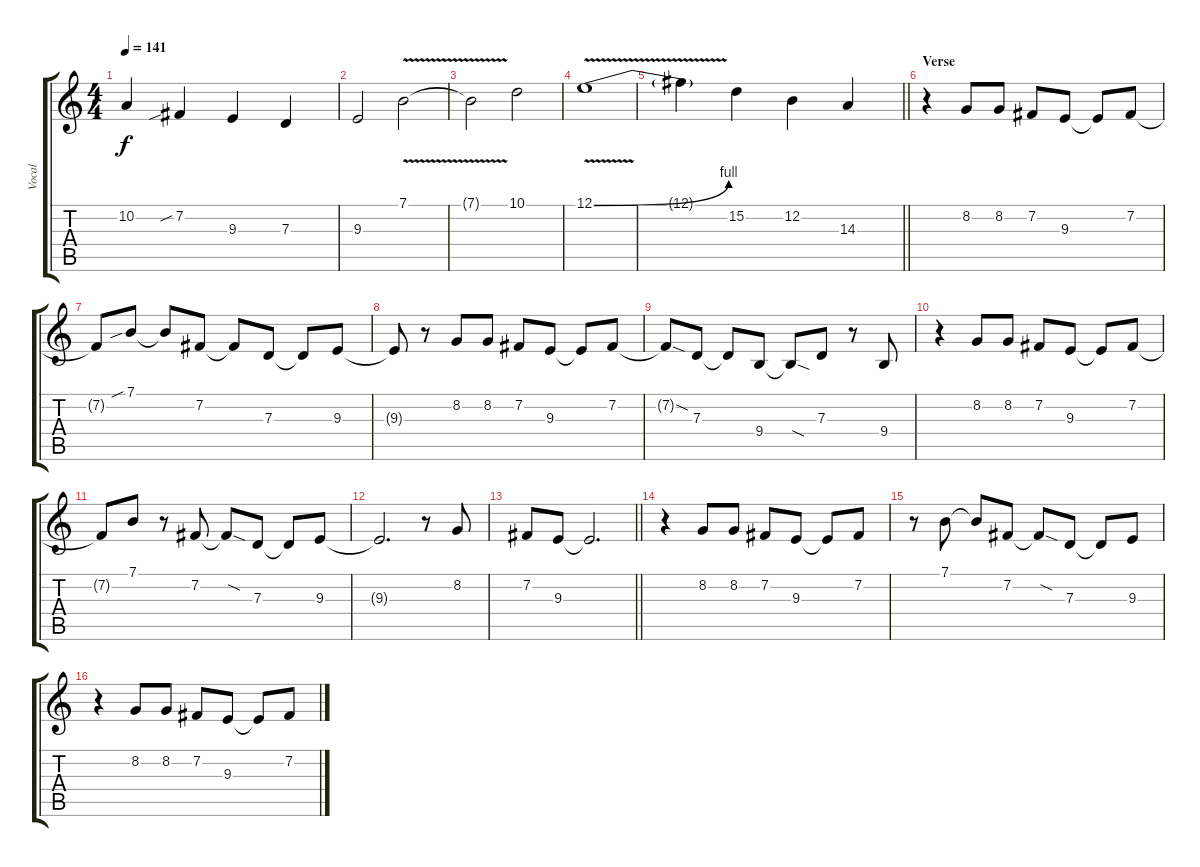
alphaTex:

\track ("Vocal" "Vocal") {instrument violin}
\staff {score tabs}
\tuning (E4 B3 G3 D3 A2 E2) {hide}
\ts (4 4)
\tempo 141
\clef g2
\ks c
10.2{t}.4{dy f} 7.2{sib}.4 9.3.4 7.3.4 |
9.3.2 7.1{v}.2 |
7.1{t}.2 10.1.2 |
12.1{be (bend 0 0 60 4) v}.1 |
\barLineRight lightlight
12.1{t}.4 15.2.4 12.2.4 14.3.4 |
\section ("" "Verse")
r.4 8.2.8 8.2.8 7.2.8 9.3.8 9.3{t}.8 7.2.8 |
7.2{t}.8 7.1{sib}.8 7.1{t}.8 7.2.8 7.2{t}.8 7.3.8 7.3{t}.8 9.3.8 |
9.3{t}.8 r.8 8.2.8 8.2.8 7.2.8 9.3.8 9.3{t}.8 7.2.8 |
7.2{sod t}.8 7.3.8 7.3{t}.8 9.4.8 9.4{sod t}.8 7.3.8 r.8 9.4.8 |
r.4 8.2.8 8.2.8 7.2.8 9.3.8 9.3{t}.8 7.2.8 |
7.2{t}.8 7.1.8 r.8 7.2.8 7.2{sod t}.8 7.3.8 7.3{t}.8 9.3.8 |
9.3{t}.2{d} r.8 8.2.8 |
\barLineRight lightlight
7.2.8 9.3.8 9.3{t}.2{d} |
r.4 8.2.8 8.2.8 7.2.8 9.3.8 9.3{t}.8 7.2.8 |
r.8 7.1.8 7.1{t}.8 7.2.8 7.2{sod t}.8 7.3.8 7.3{t}.8 9.3.8 |
r.4 8.2.8 8.2.8 7.2.8 9.3.8 9.3{t}.8 7.2.8
